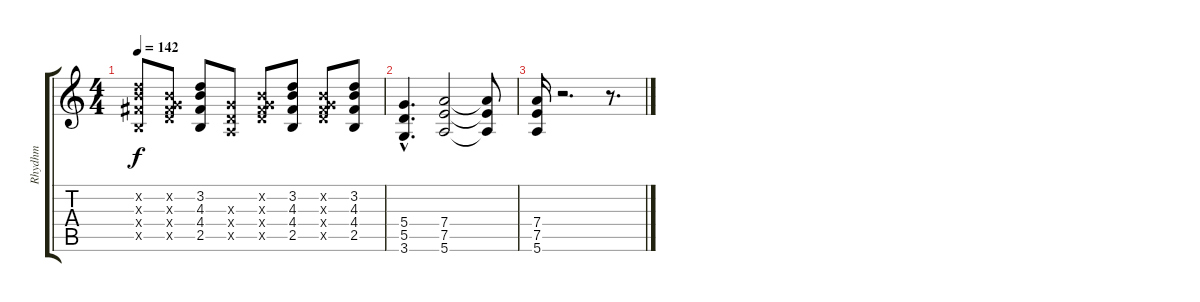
\track ("Rhydhm" "Rhydhm") {instrument distortionguitar}
\staff {score tabs}
\tuning (E4 B3 G3 D3 A2 E2) {hide}
\ts (4 4)
\tempo 142
\clef g2
\ks c
(3.2{x} 4.3{x} 4.4{x} 2.5{x}).8{dy f} (0.2{x} 0.3{x} 0.4{x} 9.5{x}).8 (3.2 4.3 4.4 2.5).8 (0.3{x} 0.4{x} 0.5{x}).8 (0.2{x} 0.3{x} 0.4{x} 9.5{x}).8 (3.2 4.3 4.4 2.5).8 (0.2{x} 0.3{x} 0.4{x} 9.5{x}).8 (3.2 4.3 4.4 2.5).8 |
(5.4{hac} 5.5{hac} 3.6{hac}).4{d} (7.4 7.5 5.6).2 (7.4{t} 7.5{t} 5.6{t}).8 |
(7.4 7.5 5.6).16 r.2{d} r.8{d}
